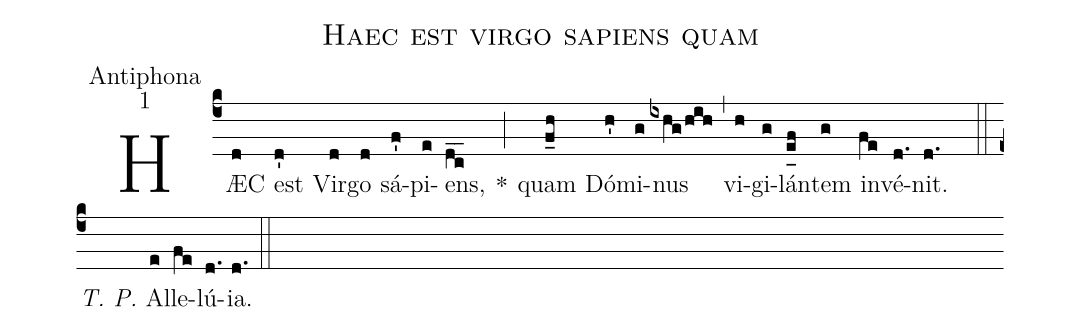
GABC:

name:Haec est virgo sapiens quam;
office-part:Antiphona;
mode:1;
%%
(c4) HÆC(d) est(d') Vir(d)go(d) sá(f')pi(e)ens,(dc__) *(;) quam(f_h) Dó(h')mi(g)nus(ixhg/hih) (,) vi(h)gi(g)lán(e_[uh:l]f)tem(g) in(fe)vé(d.)nit.(d.) (::) <i>T. P.</i> Al(e)le(fe)lú(d.){ia}.(d.) (::)
%<eu>E(h) u(h) o(g) u(f) a(gh) e.</eu>(gf..) (::)
